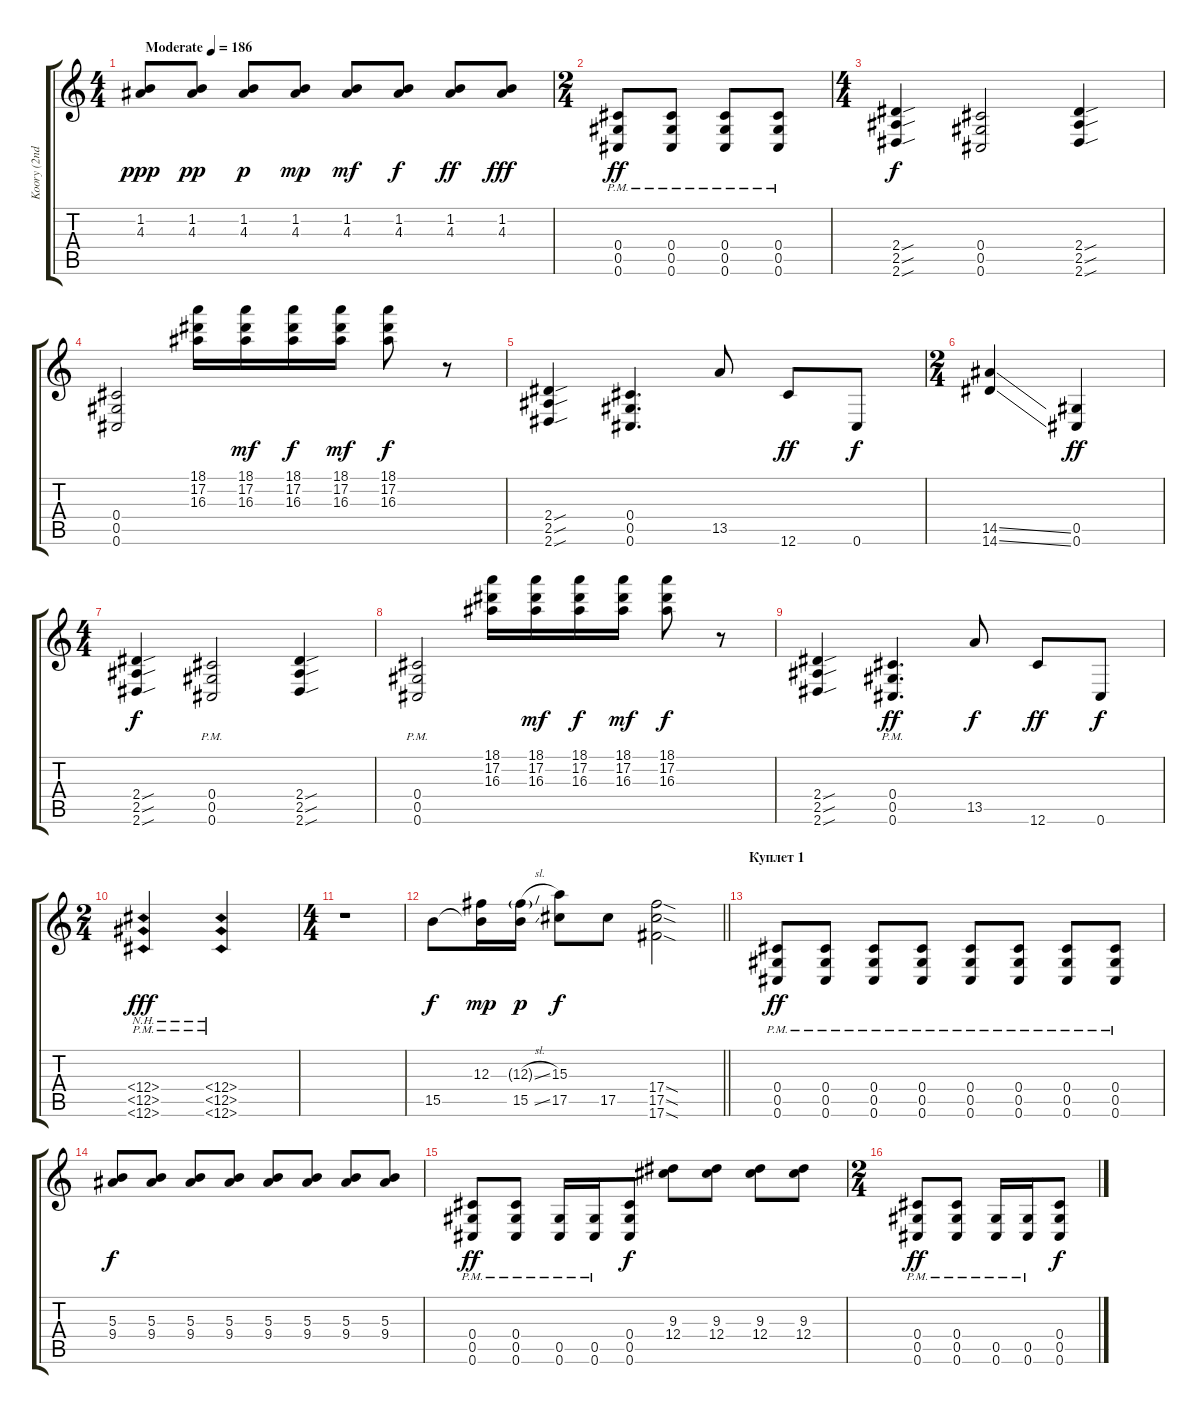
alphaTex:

\track ("Koory (2nd Guitar)" "Koory (2nd") {instrument distortionguitar}
\staff {score tabs}
\tuning (Eb4 Bb3 Gb3 Db3 Ab2 Db2) {hide}
\ts (4 4)
\tempo (186 "Moderate")
\clef g2
\ks c
(1.2 4.3).8{dy ppp instrument distortionguitar} (1.2 4.3).8{dy pp} (1.2 4.3).8{dy p} (1.2 4.3).8{dy mp} (1.2 4.3).8{dy mf} (1.2 4.3).8{dy f} (1.2 4.3).8{dy ff} (1.2 4.3).8{dy fff} |
\ts (2 4)
(0.4{pm} 0.5{pm} 0.6{pm}).8{dy ff} (0.4{pm} 0.5{pm} 0.6{pm}).8 (0.4{pm} 0.5{pm} 0.6{pm}).8 (0.4{pm} 0.5{pm} 0.6{pm}).8 |
\ts (4 4)
(2.4{sou} 2.5{sou} 2.6{sou}).4{dy f} (0.4 0.5 0.6).2 (2.4{sou} 2.5{sou} 2.6{sou}).4 |
(0.4 0.5 0.6).2 (18.1 17.2 16.3).16 (18.1 17.2 16.3).16{dy mf} (18.1 17.2 16.3).16{dy f} (18.1 17.2 16.3).16{dy mf} (18.1 17.2 16.3).8{dy f} r.8 |
(2.4{sou} 2.5{sou} 2.6{sou}).4 (0.4 0.5 0.6).4{d} 13.5.8 12.6.8{dy ff} 0.6.8{dy f} |
\ts (2 4)
(14.5{ss} 14.6{ss}).4 (0.5 0.6).4{dy ff} |
\ts (4 4)
(2.4{sou} 2.5{sou} 2.6{sou}).4{dy f} (0.4{pm} 0.5{pm} 0.6{pm}).2 (2.4{sou} 2.5{sou} 2.6{sou}).4 |
(0.4{pm} 0.5{pm} 0.6{pm}).2 (18.1 17.2 16.3).16 (18.1 17.2 16.3).16{dy mf} (18.1 17.2 16.3).16{dy f} (18.1 17.2 16.3).16{dy mf} (18.1 17.2 16.3).8{dy f} r.8 |
(2.4{sou} 2.5{sou} 2.6{sou}).4 (0.4{pm} 0.5{pm} 0.6{pm}).4{d dy ff} 13.5.8{dy f} 12.6.8{dy ff} 0.6.8{dy f} |
\ts (2 4)
(12.4{nh pm} 12.5{nh pm} 12.6{nh pm}).4{dy fff} (12.4{nh pm} 12.5{nh pm} 12.6{nh pm}).4 |
\ts (4 4)
r.1 |
\barLineRight lightlight
15.5.8{dy f} (12.3 15.5{t}).16{dy mp} (12.3{sl g} 15.5{ss}).16{dy p} (15.3 17.5).8{dy f} 17.5.8 (17.4{sod} 17.5{sod} 17.6{sod}).2 |
\section ("" "Куплет 1")
(0.4{pm} 0.5{pm} 0.6{pm}).8{dy ff} (0.4{pm} 0.5{pm} 0.6{pm}).8 (0.4{pm} 0.5{pm} 0.6{pm}).8 (0.4{pm} 0.5{pm} 0.6{pm}).8 (0.4{pm} 0.5{pm} 0.6{pm}).8 (0.4{pm} 0.5{pm} 0.6{pm}).8 (0.4{pm} 0.5{pm} 0.6{pm}).8 (0.4{pm} 0.5{pm} 0.6{pm}).8 |
(5.3 9.4).8{dy f} (5.3 9.4).8 (5.3 9.4).8 (5.3 9.4).8 (5.3 9.4).8 (5.3 9.4).8 (5.3 9.4).8 (5.3 9.4).8 |
(0.4{pm} 0.5{pm} 0.6{pm}).8{dy ff} (0.4{pm} 0.5{pm} 0.6{pm}).8 (0.5{pm} 0.6{pm}).16 (0.5{pm} 0.6{pm}).16 (0.4 0.5 0.6).8{dy f} (9.3 12.4).8 (9.3 12.4).8 (9.3 12.4).8 (9.3 12.4).8 |
\ts (2 4)
(0.4{pm} 0.5{pm} 0.6{pm}).8{dy ff} (0.4{pm} 0.5{pm} 0.6{pm}).8 (0.5{pm} 0.6{pm}).16 (0.5{pm} 0.6{pm}).16 (0.4 0.5 0.6).8{dy f}
